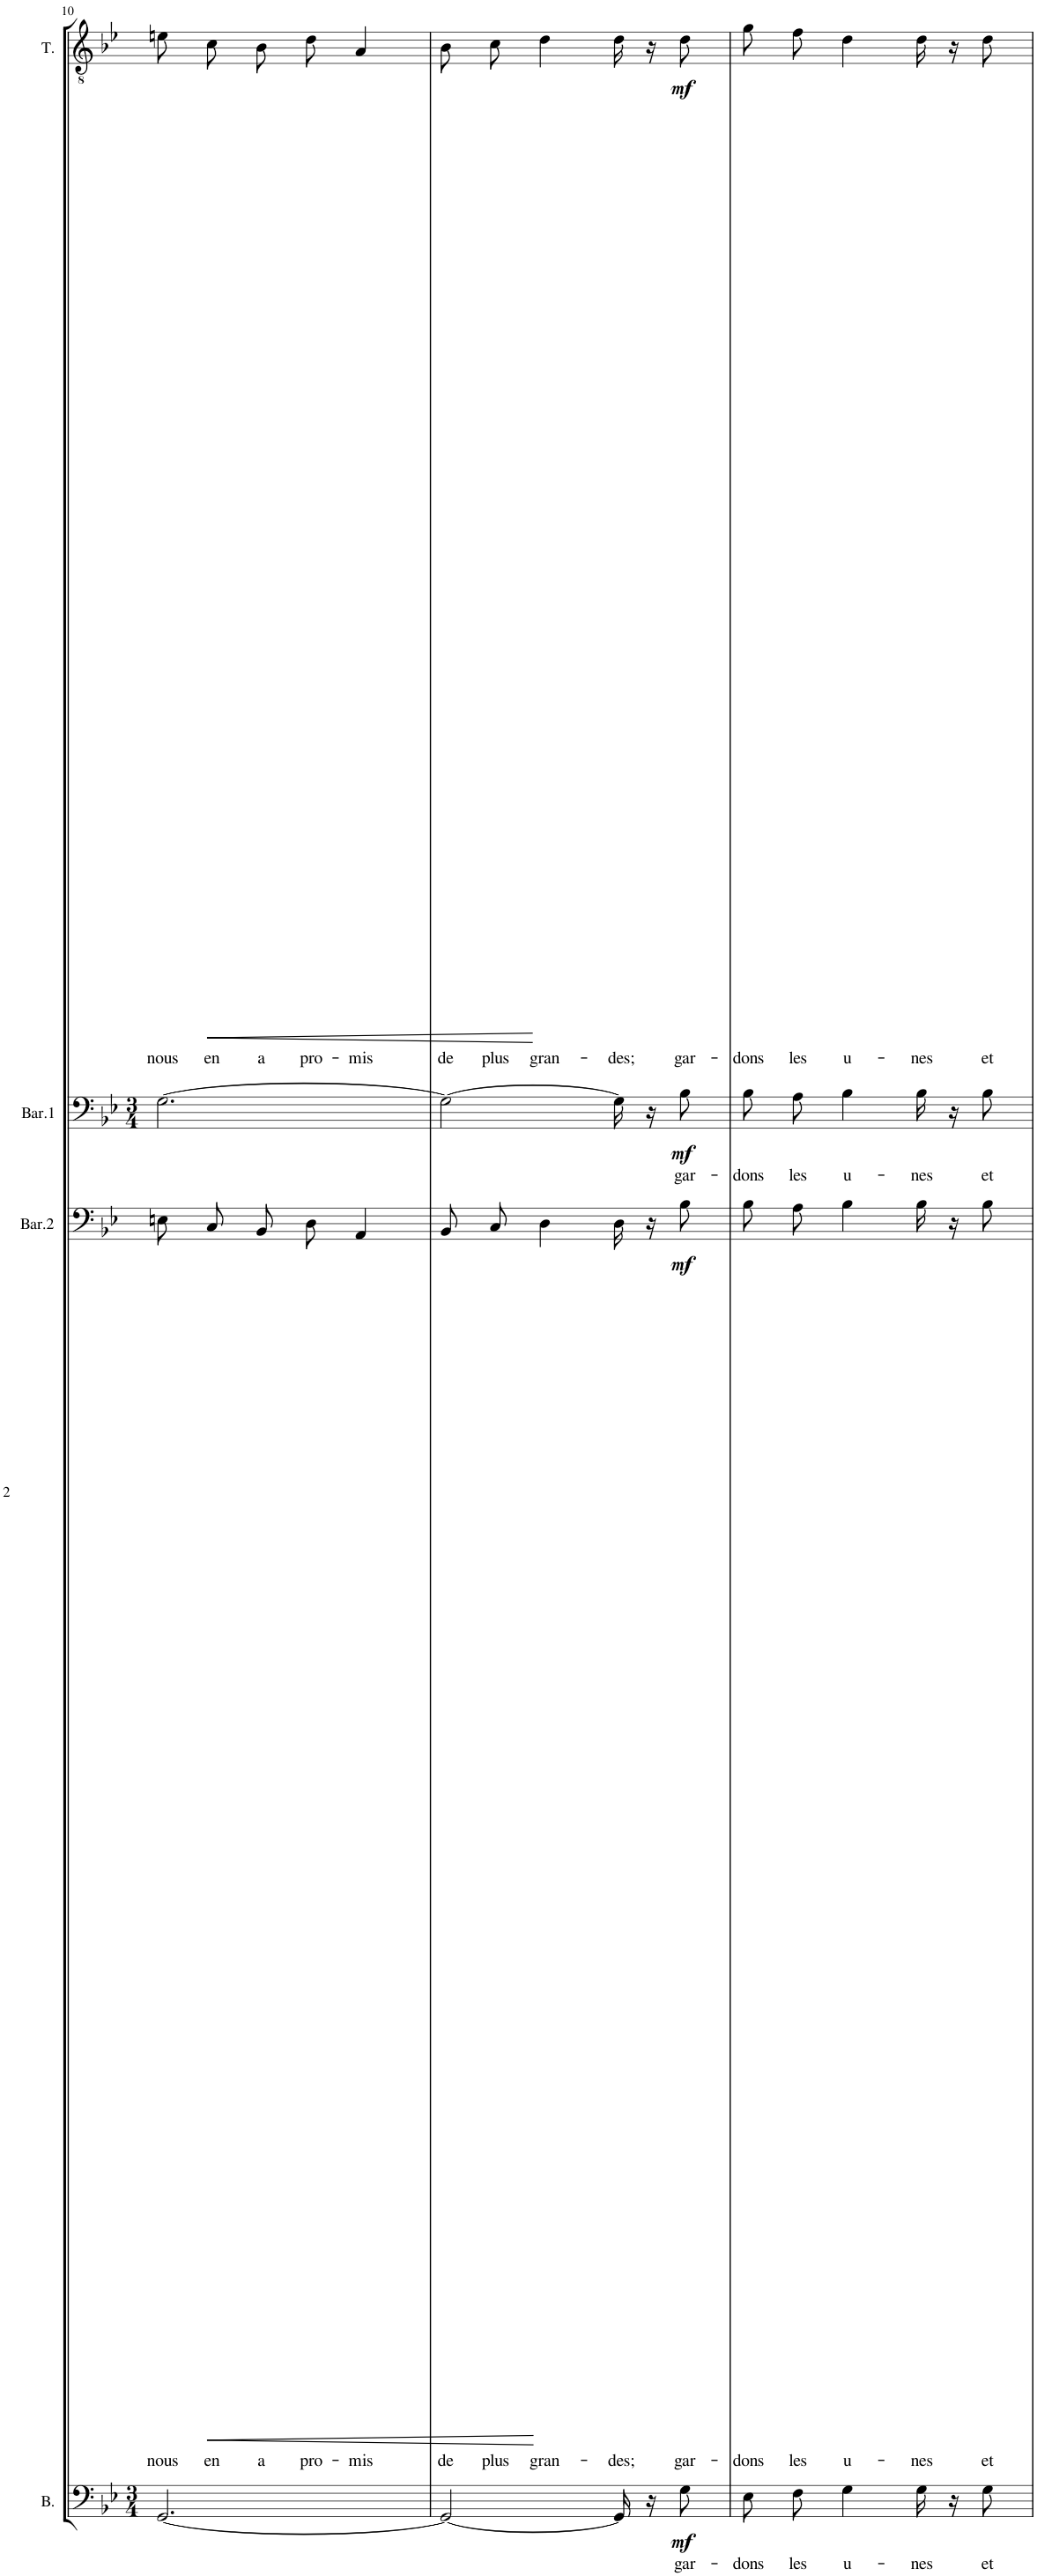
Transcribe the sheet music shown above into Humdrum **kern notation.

**kern	**text	**dynam	**kern	**text	**dynam	**kern	**text	**dynam	**kern	**text	**dynam
*part4	*part4	*part4	*part3	*part3	*part3	*part2	*part2	*part2	*part1	*part1	*part1
*staff4	*staff4	*staff4	*staff3	*staff3	*staff3	*staff2	*staff2	*staff2	*staff1	*staff1	*staff1
*I"Basses	*	*	*I"Barytons II	*	*	*I"Barytons I	*	*	*I"Ténors	*	*
*I'B.	*	*	*I'Bar.2	*	*	*I'Bar.1	*	*	*I'T.	*	*
!!LO:PB:g=z
*clefF4	*	*	*clefF4	*	*	*clefF4	*	*	*clefGv2	*	*
*k[b-e-]	*	*	*k[b-e-]	*	*	*k[b-e-]	*	*	*k[b-e-]	*	*
*M3/4	*	*	*M4/4	*	*	*M3/4	*	*	*M4/4	*	*
=10	=10	=10	=10	=10	=10	=10	=10	=10	=10	=10	=10
!	!	!	!	!LO:LY:b	!	!	!	!	!	!LO:LY:b	!
[2.GG/	.	.	8En\L	nous	.	[2.G\	.	.	8en\L	nous	.
!	!	!	!	!LO:LY:b	!LO:HP:b	!	!	!	!	!LO:LY:b	!LO:HP:b
.	.	.	8C\J	en	<	.	.	.	8c\J	en	<
!	!	!	!	!LO:LY:b	!	!	!	!	!	!LO:LY:b	!
.	.	.	8BB-/L	a	.	.	.	.	8B-\L	a	.
!	!	!	!	!LO:LY:b	!	!	!	!	!	!LO:LY:b	!
.	.	.	8D/J	pro-	.	.	.	.	8d\J	pro-	.
!	!	!	!	!LO:LY:b	!	!	!	!	!	!LO:LY:b	!
.	.	.	4AA/	-mis	.	.	.	.	4A/	-mis	.
=11	=11	=11	=11	=11	=11	=11	=11	=11	=11	=11	=11
!	!	!	!	!LO:LY:b	!	!	!	!	!	!LO:LY:b	!
2GG/_	.	.	8BB-/L	de	.	2G\_	.	.	8B-\L	de	.
!	!	!	!	!LO:LY:b	!	!	!	!	!	!LO:LY:b	!
.	.	.	8C/J	plus	.	.	.	.	8c\J	plus	.
!	!	!	!	!LO:LY:b	!	!	!	!	!	!LO:LY:b	!
.	.	.	4D\	gran-	[	.	.	.	4d\	gran-	[
!	!	!	!	!LO:LY:b	!	!	!	!	!	!LO:LY:b	!
16GG/]	.	.	16D\	-des;	.	16G\]	.	.	16d\	-des;	.
16r	.	.	16r	.	.	16r	.	.	16r	.	.
!	!LO:LY:b	!LO:DY:b	!	!LO:LY:b	!LO:DY:b	!	!LO:LY:b	!LO:DY:b	!	!LO:LY:b	!LO:DY:b
8G\	gar-	mf	8B-\	gar-	mf	8B-\	gar-	mf	8d\	gar-	mf
=12	=12	=12	=12	=12	=12	=12	=12	=12	=12	=12	=12
!	!LO:LY:b	!	!	!LO:LY:b	!	!	!LO:LY:b	!	!	!LO:LY:b	!
8E-\L	-dons	.	8B-\L	-dons	.	8B-\L	-dons	.	8g\L	-dons	.
!	!LO:LY:b	!	!	!LO:LY:b	!	!	!LO:LY:b	!	!	!LO:LY:b	!
8F\J	les	.	8A\J	les	.	8A\J	les	.	8f\J	les	.
!	!LO:LY:b	!	!	!LO:LY:b	!	!	!LO:LY:b	!	!	!LO:LY:b	!
4G\	u-	.	4B-\	u-	.	4B-\	u-	.	4d\	u-	.
!	!LO:LY:b	!	!	!LO:LY:b	!	!	!LO:LY:b	!	!	!LO:LY:b	!
16G\	-nes	.	16B-\	-nes	.	16B-\	-nes	.	16d\	-nes	.
16r	.	.	16r	.	.	16r	.	.	16r	.	.
!	!LO:LY:b	!	!	!LO:LY:b	!	!	!LO:LY:b	!	!	!LO:LY:b	!
8G\	et	.	8B-\	et	.	8B-\	et	.	8d\	et	.
=	=	=	=	=	=	=	=	=	=	=	=
*-	*-	*-	*-	*-	*-	*-	*-	*-	*-	*-	*-
